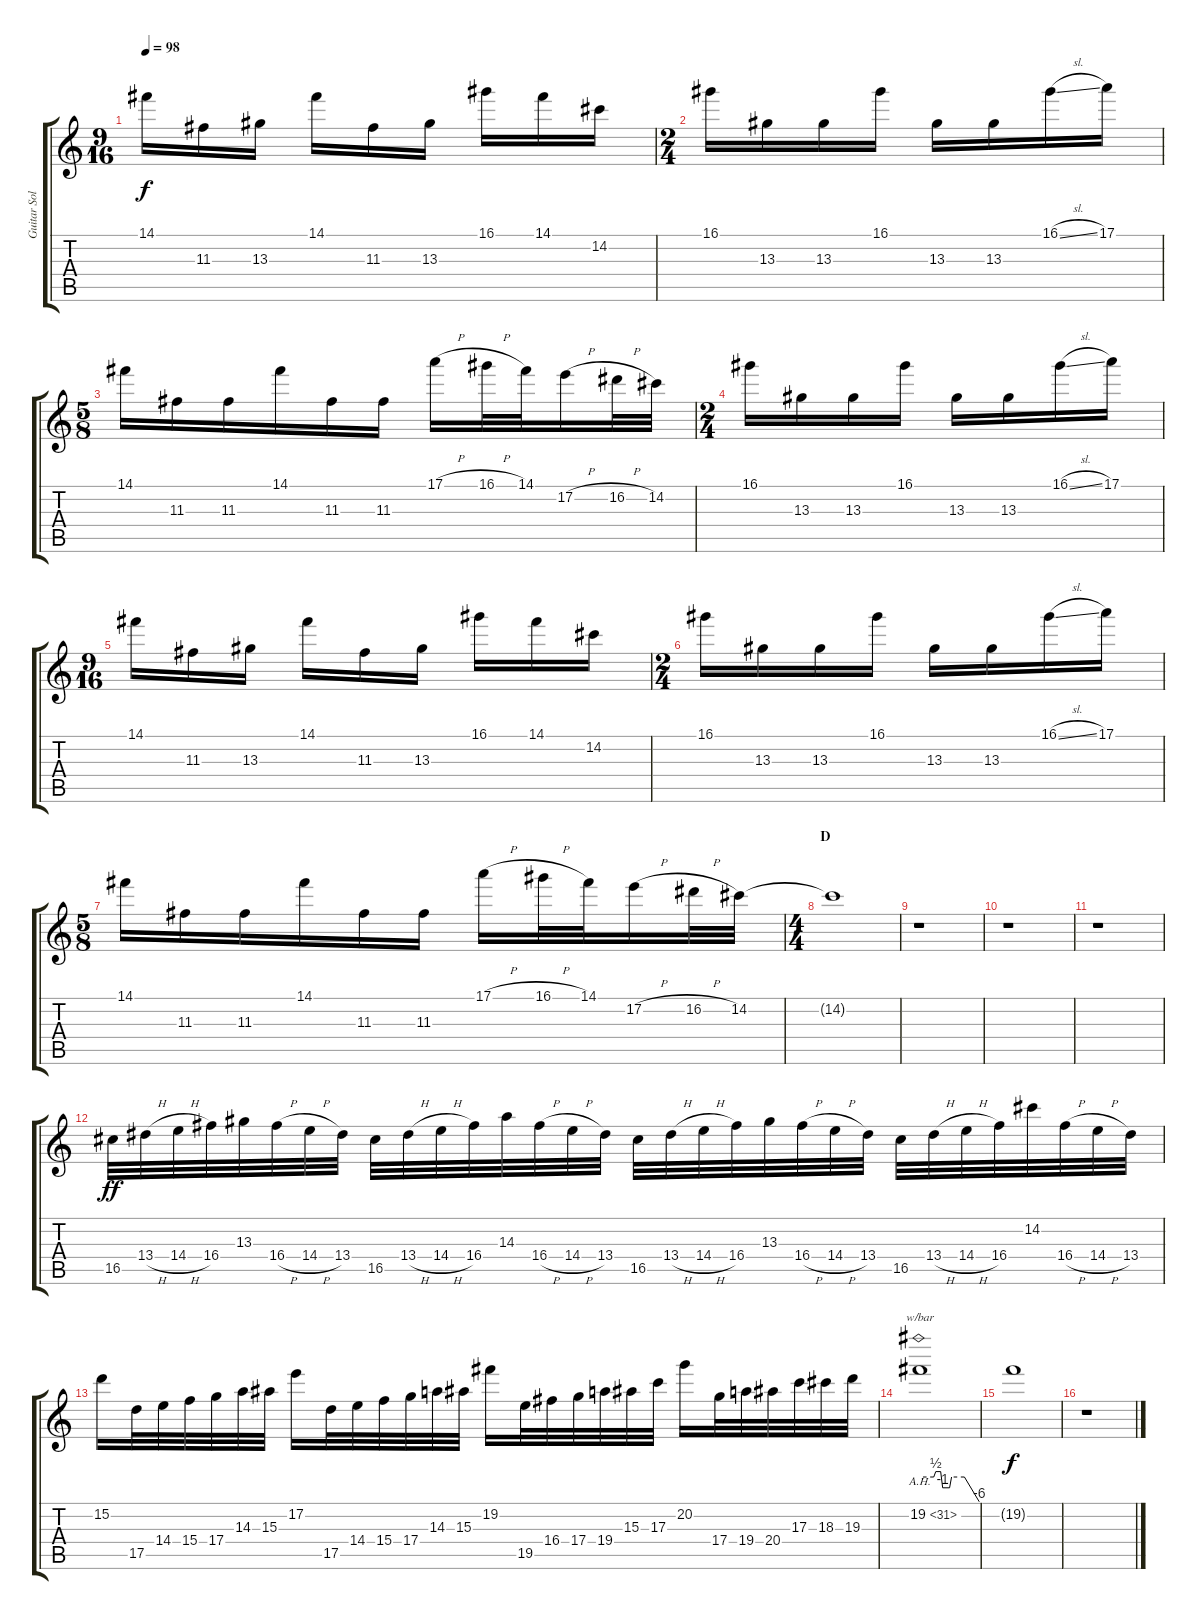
\track ("Guitar Solo" "Guitar Sol") {instrument distortionguitar}
\staff {score tabs}
\tuning (E4 B3 G3 D3 A2 E2) {hide}
\ts (9 16)
\tempo 98
\clef g2
\ks c
14.1.16{dy f} 11.3.16 13.3.16 14.1.16 11.3.16 13.3.16 16.1.16 14.1.16 14.2.16 |
\ts (2 4)
16.1.16 13.3.16 13.3.16 16.1.16 13.3.16 13.3.16 16.1{sl}.16 17.1.16 |
\ts (5 8)
14.1.16 11.3.16 11.3.16 14.1.16 11.3.16 11.3.16 17.1{h}.16 16.1{h}.32 14.1.32 17.2{h}.16 16.2{h}.32 14.2.32 |
\ts (2 4)
16.1.16 13.3.16 13.3.16 16.1.16 13.3.16 13.3.16 16.1{sl}.16 17.1.16 |
\ts (9 16)
14.1.16 11.3.16 13.3.16 14.1.16 11.3.16 13.3.16 16.1.16 14.1.16 14.2.16 |
\ts (2 4)
16.1.16 13.3.16 13.3.16 16.1.16 13.3.16 13.3.16 16.1{sl}.16 17.1.16 |
\ts (5 8)
14.1.16 11.3.16 11.3.16 14.1.16 11.3.16 11.3.16 17.1{h}.16 16.1{h}.32 14.1.32 17.2{h}.16 16.2{h}.32 14.2.32 |
\ts (4 4)
\section ("" "D")
14.2{t}.1 |
r.1 |
r.1 |
r.1 |
16.5.32{dy ff} 13.4{h}.32 14.4{h}.32 16.4.32 13.3.32 16.4{h}.32 14.4{h}.32 13.4.32 16.5.32 13.4{h}.32 14.4{h}.32 16.4.32 14.3.32 16.4{h}.32 14.4{h}.32 13.4.32 16.5.32 13.4{h}.32 14.4{h}.32 16.4.32 13.3.32 16.4{h}.32 14.4{h}.32 13.4.32 16.5.32 13.4{h}.32 14.4{h}.32 16.4.32 14.2.32 16.4{h}.32 14.4{h}.32 13.4.32 |
15.2.16 17.5.32 14.4.32 15.4.32 17.4.32 14.3.32 15.3.32 17.2.16 17.5.32 14.4.32 15.4.32 17.4.32 14.3.32 15.3.32 19.2.16 19.5.32 16.4.32 17.4.32 19.4.32 15.3.32 17.3.32 20.2.16 17.4.32 19.4.32 20.4.32 17.3.32 18.3.32 19.3.32 |
19.2{ah 12}.1{tbe (custom default 0 0 14 0 16 2 21 2 23 -4 30 -4 32 0 45 0 60 -24)} |
19.2{t}.1{dy f} |
r.1
